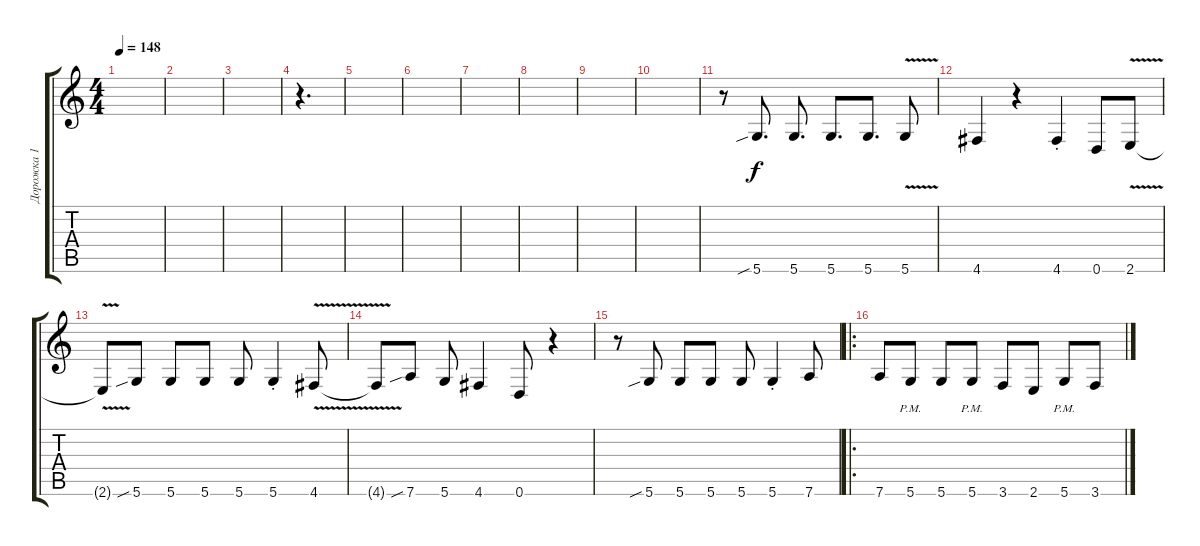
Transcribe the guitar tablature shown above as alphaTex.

\track ("Дорожка 1" "Дорожка 1") {instrument overdrivenguitar}
\staff {score tabs}
\tuning (E4 B3 G3 D3 A2 D2) {hide}
\ts (4 4)
\tempo 148
\clef g2
\ks c
|
|
|
r.4{d} |
|
|
|
|
|
|
r.8 5.6{sib}.8{d} 5.6.8{d} 5.6.8{d} 5.6.8{d} 5.6{v}.8 |
4.6.4 r.4 4.6{st}.4 0.6.8 2.6{v}.8 |
2.6{t}.8 5.6{sib}.8 5.6.8 5.6.8 5.6.8 5.6{st}.4 4.6{v}.8 |
4.6{t}.8 7.6{sib}.8 5.6.8 4.6.4 0.6.8 r.4 |
r.8 5.6{sib}.8 5.6.8 5.6.8 5.6.8 5.6{st}.4 7.6.8 |
\ro
7.6.8 5.6{pm}.8 5.6.8 5.6{pm}.8 3.6.8 2.6.8 5.6{pm}.8 3.6.8
